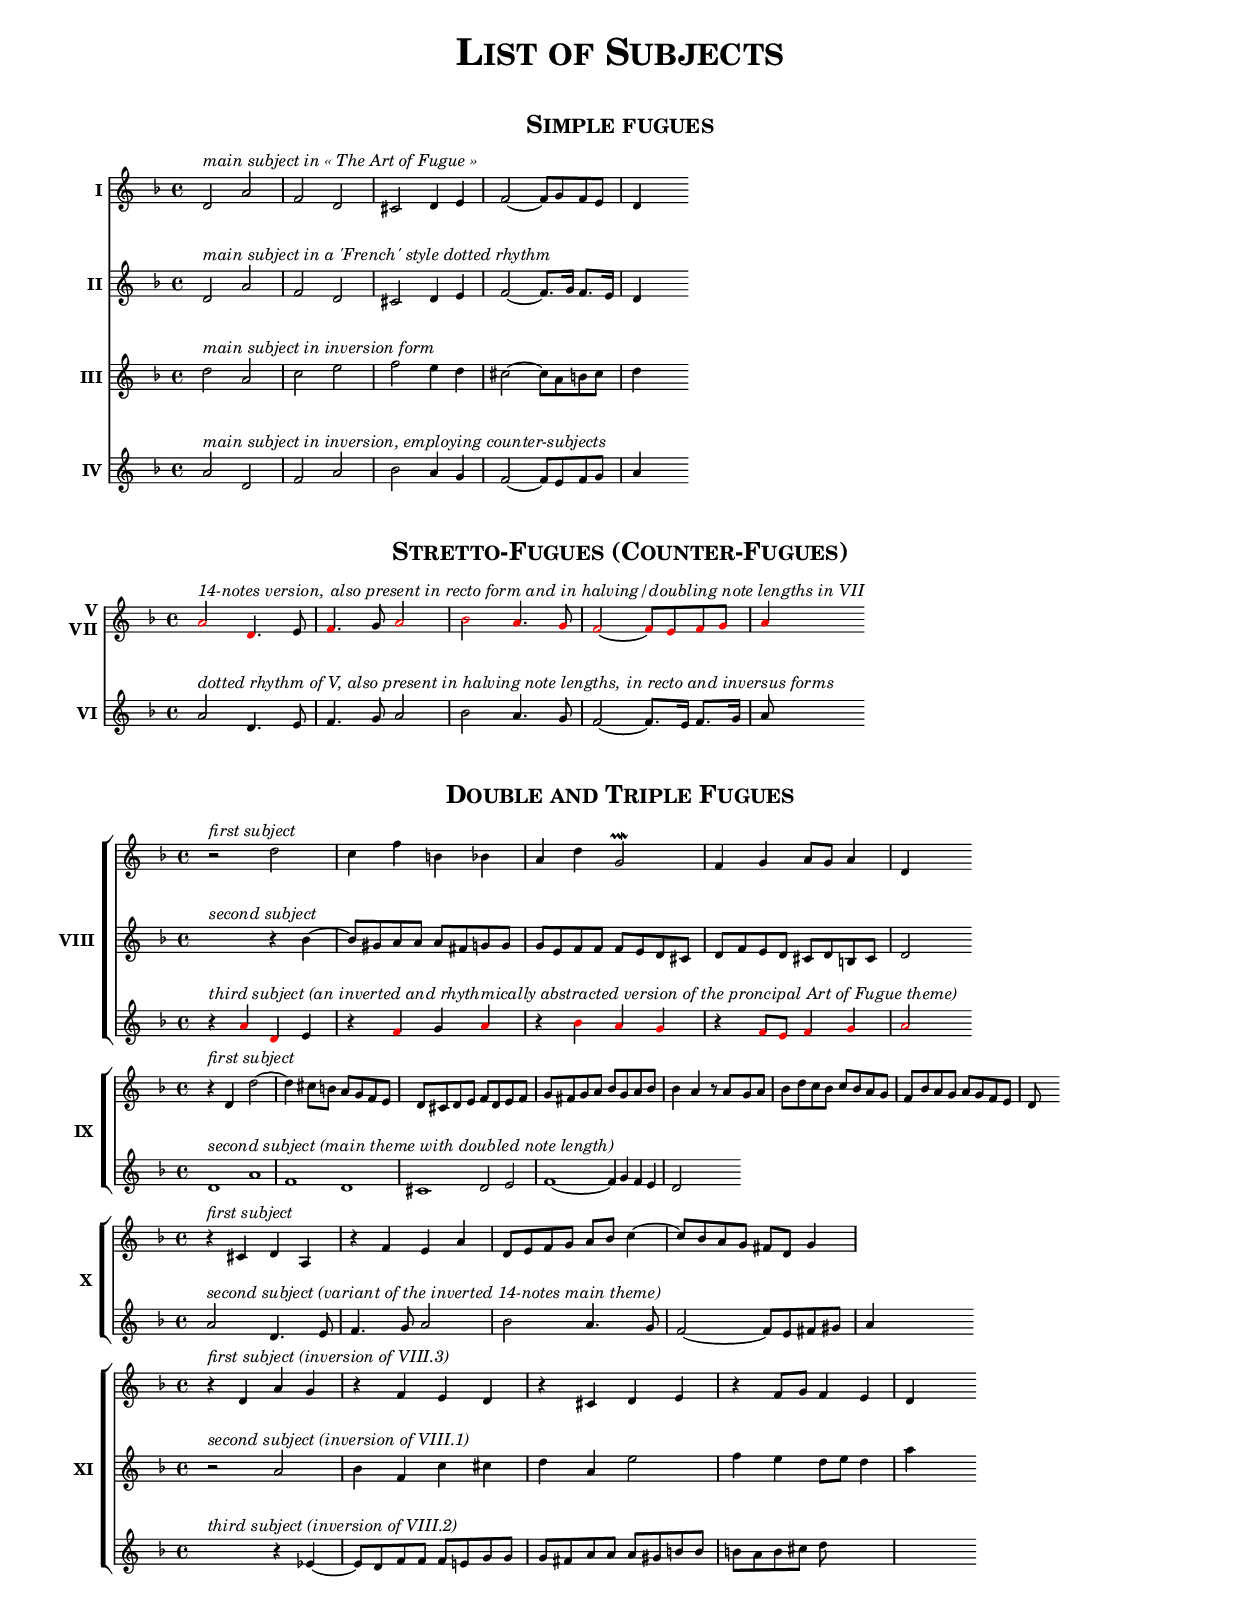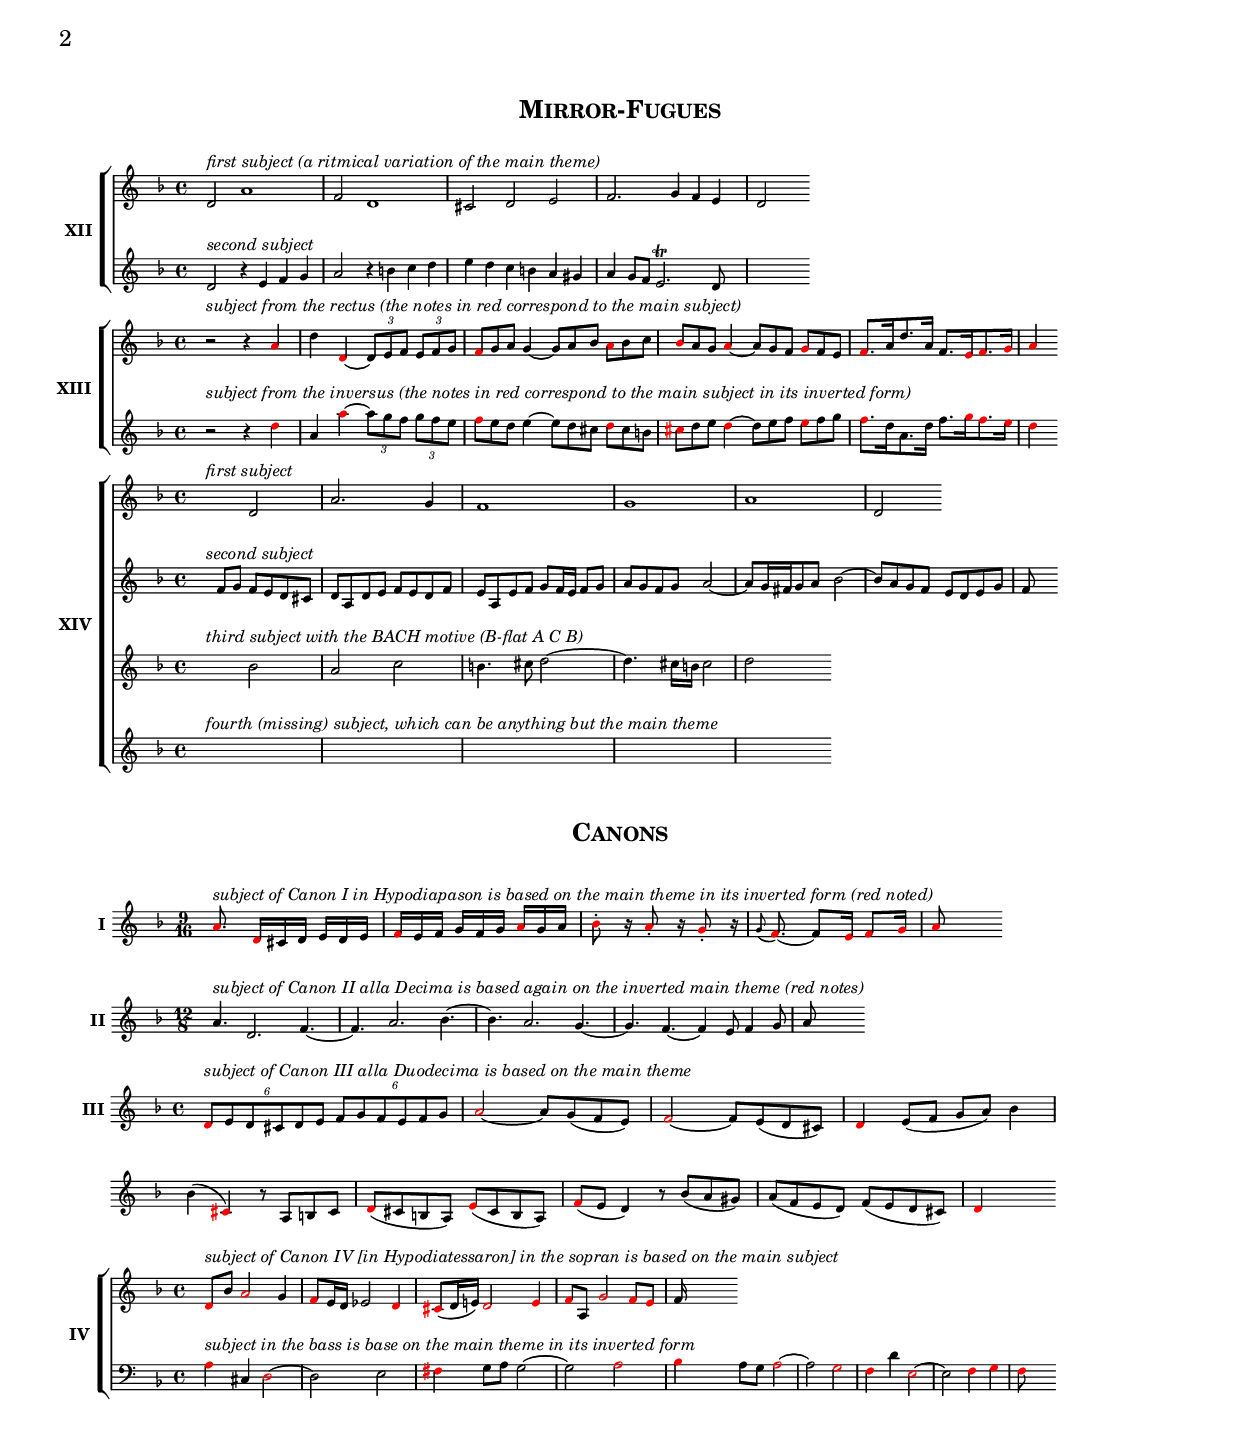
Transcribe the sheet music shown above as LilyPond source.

\include "./macros.ly"

commonSettings = {
  \time 4/4
  \key d \minor
  %\once\override Staff.TimeSignature.stencil = ##f
  \override Score.BarNumber.break-visibility = ##(#f #f #f)
  \override Staff.NoteHead.style = #'baroque
}

CommonSubjectI = {
  \commonSettings
  | d'2^\markup \abs-fontsize #8 \italic { "main subject in « The Art of Fugue »" }
    a'
  | f d | cis d4 e | f2~ f8 g f e | d4 s
}
CommonSubjectII = {
  \commonSettings
  | d'2^\markup \abs-fontsize #8 \italic { "main subject in a 'French' style dotted rhythm" }
    a'
  | f d | cis d4 e | f2~ f8. g16 f8. e16 | d4 s
}
CommonSubjectIII = {
  \commonSettings
  | d''2^\markup \abs-fontsize #8 \italic { "main subject in inversion form" }
    a
  | c e | f e4 d | cis2~ cis8 a b cis | d4 s
}
CommonSubjectIV = {
  \commonSettings
  | a'2^\markup \abs-fontsize #8 \italic { "main subject in inversion, employing counter-subjects" }
    d,
  | f a | bes a4 g | f2~ f8 e f g | a4 s
}
CommonSubjectV = {
  \commonSettings
  | \red a'2^\markup \abs-fontsize #8 \italic  {
      "14-notes version,"
      "also present in recto form and in halving/doubling note lengths in VII"
    }
    \once\override Stem.length = #6 \red d,4. e8
  | \red f4. g8 \red a2
  | \red bes \red a4. \red g8
  | \red \red f2~ \red f8 \red e \red f \red g
  | \red a4 s
}

CommonSubjectVI = {
  \commonSettings
  | a'2^\markup \abs-fontsize #8 \italic  {
      "dotted rhythm of V, also present in halving note lengths,"
      "in recto and inversus forms"
    }
    \once\override Stem.length = #5 d,4. e8
  | f4. g8 a2 | bes a4. g8 | f2~ f8. e16 f8. g16 | a8 s4.
}

SubjectVIIIFirst = \relative {
  \commonSettings
  | r2^\markup \abs-fontsize #8 \italic { "first subject" }
    d''
  | c4 f b, bes | a d g,2^\prallmordent | f4 g a8 g a4 | d,4 s
}
SubjectVIIISecond = \relative {
  \commonSettings
  | s2^\markup \abs-fontsize #8 \italic { "second subject" }
    r4 bes'~
  | bes8 gis a a a fis g g | g e f f f e d cis | d f e d cis d b cis | d2
}
SubjectVIIIThird = \relative {
  \commonSettings
  | r4^\markup \abs-fontsize #8 \italic {
      "third subject (an inverted and rhythmically abstracted version of the proncipal Art of Fugue theme)"
    }
    \red a' \red d, e | r \red f g \red a | r \red bes \red a \red g | r \red { f8 e f4 g | a2 } % s
}

SubjectIXFirst = {
  \commonSettings
  | r4^\markup \abs-fontsize #8 \italic {
      "first subject"
    }
    d' d'2~ | d4 cis8 b a g f e | d cis d e f d e f | g fis g a bes g a bes | bes4 a r8 a g a
  | bes d c bes c bes a g | f bes a g a g f e | d s
}
SubjectIXSecond = {
  \commonSettings
  | d'1*1/2^\markup \abs-fontsize #8 \italic {
      "second subject (main theme with doubled note length)"
    }
    a' | f d | cis d2*1/2 e | f1*1/2~ f4*1/2 g f e | d2*1/2 s1*1/2
}

SubjectXFirst = {
  \commonSettings
  | r4^\markup \abs-fontsize #8 \italic {
      "first subject"
    }
    cis' d a | r f' e a | d,8 e f g a bes c4~ | c8 bes a g fis d g4
}
SubjectXSecond = {
  \commonSettings
  | a'2^\markup \abs-fontsize #8 \italic {
      "second subject (variant of the inverted 14-notes main theme)"
    }
    d,4. e8 | f4. g8 a2 | bes a4. g8 | f2~ f8 e fis gis | a4 s2
}

SubjectXIFirst = {
  \commonSettings
  | r4^\markup \abs-fontsize #8 \italic {
      "first subject (inversion of VIII.3)"
    }
    d' a' g
  | r f e d | r cis d e | r f8 g f4 e | d4 s
}
SubjectXISecond = {
  \commonSettings
  | r2^\markup \abs-fontsize #8 \italic {
      "second subject (inversion of VIII.1)"
    }
    a'
  | bes4 f c' cis | d a e'2 | f4 e d8 e d4 | a'4 s
}
SubjectXIThird = {
  \commonSettings
  | s2^\markup \abs-fontsize #8 \italic {
      "third subject (inversion of VIII.2)"
    }
    r4 ees'~
  | ees8 d f f f e g g | g fis a a a gis b b | b a b cis d s4. | s2
}

SubjectXIIFirst = {
  \commonSettings
  | d'2*2/3^\markup \abs-fontsize #8 \italic {
      "first subject (a ritmical variation of the main theme)"
    }
    a'1*2/3
  | f2*2/3 d1*2/3 | cis2*2/3 d e | f2.*2/3 g4*2/3 f e | d2*2/3 s4*2/3
}
SubjectXIISecond = {
  \commonSettings
  | d'2*2/3^\markup \abs-fontsize #8 \italic { "second subject" }
    r4*2/3 e f g | a2*2/3 r4*2/3 b c d | e d c b a gis | a g8*2/3[ f] e2.*2/3\trill d8*2/3 s % e
 %| f4*2/3 e8*2/3[ d] cis2.*2/3 b8*2/3 cis | d2*2/3 r4*2/3 f, g a
  | s2
}

SubjectXIIIFirst = {
  \commonSettings
  | r2^\markup \abs-fontsize #8 \italic {
      "subject from the rectus (the notes in red correspond to the main subject)"
    }
    r4 \red a' | d \red d,~ \tuplet 3/2 { d8 e f } \tuplet 3/2 { e f g }
  | \omit TupletNumber \tuplet 3/2 { \red f g a } g4~ \tuplet 3/2 { g8 a bes } \tuplet 3/2 { \red a bes c }
  | \tuplet 3/2 { \red bes a g } \red a4~ \tuplet 3/2 { a8 g f } \tuplet 3/2 { \red g f e }
  | \red f8.[ a16 d8. a16] f8.[ \red e16 \red f8. \red g16] | \red a4
}
SubjectXIIISecond = {
  \commonSettings
  | r2^\markup \abs-fontsize #8 \italic {
      "subject from the inversus (the notes in red correspond to the main subject in its inverted form)"
    }
    r4 \red d'' | a \red a'~ \tuplet 3/2 { a8 g f } \tuplet 3/2 { g f e }
  | \omit TupletNumber \tuplet 3/2 { \red f e d } e4~ \tuplet 3/2 { e8 d cis } \tuplet 3/2 { \red d cis b }
  | \tuplet 3/2 { \red cis d e } \red d4~ \tuplet 3/2 { d8 e f } \tuplet 3/2 { \red e f g }
  | \red f8.[ d16 a8. d16] f8.[ \red g16 \red f8. \red e16] | \red d4
}

SubjectXIVFirst = {
  \commonSettings
  | s2^\markup \abs-fontsize #8 \italic { "first subject" }
    d'
  | a'2. g4 | f1 | g | a | d,2 % s
}
SubjectXIVSecond = {
  \commonSettings
  | s4^\markup \abs-fontsize #8 \italic { "second subject" }
    f'8 g f e d cis
  | d a d e f e d f | e a, e' f g f16 e f8 g | a g f g a2~ | a8[ g16 fis g8 a] bes2~ | bes8 a g f e d e g
  | f s % s2.
}
SubjectXIVThird = {
  \commonSettings
  | s2^\markup \abs-fontsize #8 \italic {
      "third subject with the BACH motive (B-flat A C B)"
    }
    bes'
  | a c | b4. cis8 d2~ | d4. cis16 b  cis2 | d % s
}
SubjectXIVFourth = {
  \commonSettings
  | s1^\markup \abs-fontsize #8 \italic {
      "fourth (missing) subject, which can be anything but the main theme"
    }
  | s | s | s | s2
}

CanonI = {
  \commonSettings
  \time 9/16
  | \red a'8.^\markup \abs-fontsize #8 \italic {
      "subject of Canon I in Hypodiapason is based on the main theme in its inverted form (red noted)"
    }
    \red d,16 cis d e d e
  | \red f e f g f g \red a g a
  | \red bes8^. r16 \red a8_. r16 \red g8_. r16
  | \appoggiatura g8 \red f8.~ f8 \red e16 \red f8 \red g16
  | \red a8 s
}
CanonII = {
  \commonSettings
  \time 12/8
  | a'4.^\markup \abs-fontsize #8 \italic {
      "subject of Canon II alla Decima is based again on the inverted main theme (red notes)"
    }
    d,2. f4.~
  | f a2. bes4.~
  | bes a2. g4.~
  | g f~ f4 e8 f4 g8
  | a8 s4
}
CanonIII = {
  \commonSettings
  | \tuplet 6/4 {
      \red d'8[^\markup \abs-fontsize #8 \italic {
        "subject of Canon III alla Duodecima is based on the main theme"
      }
      e d cis d e]
    } \tuplet 6/4 { f[ g f e f g] }
  | \red a2~ a8 g( f e)
  | \red f2~ f8 e( d cis)
  | \red d4 e8( f g a) bes4
  | bes( \red  cis,) r8 a b cis
  | \red d( cis b a) \red e'( cis b a)
  | \red f'( e d4) r8 bes'( a gis)
  | a( f e d) f( e d cis)
  | \red d4 s
}
CanonIVSopran = {
  \commonSettings
  | \red d'8^\markup \abs-fontsize #8 \italic {
      "subject of Canon IV [in Hypodiatessaron] in the sopran is based on the main subject"
     }
     bes' \red a2 g4
  | \red f8 e16 d ees2 \red d4
  | \red cis8_( d16 e!) \red d2 \red e4
  | \red f8 a, \red g'2 \red f8 \red e
  | f16 s8.
}
CanonIVBass = {
  \commonSettings
  \clef bass
  | \red a4^\markup \abs-fontsize #8 \italic {
      "subject in the bass is base on the main theme in its inverted form"
    }
    cis, \red  d2~ \noBreak
  | d e \noBreak
  | \red fis4 g8 a g2~ \noBreak
  | g \red a \noBreak
  | \red bes4 a8 g \red a2~ \noBreak
  | a \red g \noBreak
  | \red f4 d' \red e,2~ \noBreak
  | e \red f4 \red g \noBreak
  | \red f8 s
}

\markup \fill-line {
  \center-column \abs-fontsize #18 \smallCaps \bold {
    \null
    "List of Subjects"
    \vspace #1
  }
}

\markup \fill-line {
  \center-column \abs-fontsize #12 \smallCaps \bold {
    \null
    "Simple fugues"
    \vspace #0.5
  }
}

\markup \line {
  \hspace #2
  \left-column {
    \score {
      <<
        \new Staff \with {
          instrumentName = \markup \abs-fontsize #8 \bold { "I " }
        } \relative \CommonSubjectI
        \new Staff \with {
          instrumentName = \markup \abs-fontsize #8 \bold { "II " }
        } \relative \CommonSubjectII
        \new Staff \with {
          instrumentName = \markup \abs-fontsize #8 \bold { "III " }
        } \relative \CommonSubjectIII
        \new Staff \with {
          instrumentName = \markup \abs-fontsize #8 \bold { "IV " }
        } \relative \CommonSubjectIV
      >>
      \layout {
        %\context {
        %  \Score
        %  proportionalNotationDuration = #(ly:make-moment 1)
        %}
        indent = #0
        line-width = #160
        #(layout-set-staff-size 12)
      }
    }
  }
}

\markup \fill-line {
  \center-column \abs-fontsize #12 \smallCaps \bold {
    \null\null
    "Stretto-Fugues (Counter-Fugues)"
    \vspace #0.5
  }
}

\markup \line {
  \hspace #1
  \left-column {
    \score {
      <<
        \new Staff \with {
          instrumentName = \markup \abs-fontsize #8 \bold {
            \right-column { "V " \raise #1.8 \line { "VII " } }
          }
        } \relative \CommonSubjectV
        % Contrapunctus VI
        \new Staff \with {
          instrumentName = \markup \abs-fontsize #8 \bold { "VI " }
        } \relative \CommonSubjectVI
      >>
      \layout {
        %\context {
        %  \Score
        %  proportionalNotationDuration = #(ly:make-moment 1)
        %}
        indent = #0
        line-width = #160
        #(layout-set-staff-size 12)
      }
    }
  }
}

\markup \fill-line {
  \center-column \abs-fontsize #12 \smallCaps \bold {
    \null\null
    "Double and Triple Fugues"
    \vspace #0.5
  }
}

% Contrapunctus VIII
\markup \line {
  \left-column {
    \score {
      <<
        \new ChoirStaff \with {
          instrumentName = \markup \abs-fontsize #8 \bold { "VIII " }
          \override StaffGrouper.staff-staff-spacing = #'(
                      (basic-distance . 0)
                      (padding . 2))
          }
        <<
        \new Staff {
          \new Voice = "subjectviii1" \relative \SubjectVIIIFirst
        }
        \new Staff {
          \new Voice = "subjectviii2" \relative \SubjectVIIISecond
        }
        \new Staff {
          \new Voice = "subjectviii3" \relative \SubjectVIIIThird
        }
        >>
      >>
      \layout {
        %\context {
        %  \Score
        %  proportionalNotationDuration = #(ly:make-moment 1)
        %}
        indent = #0
        line-width = #160
        #(layout-set-staff-size 12)
      }
    }
  }
}

% Contrapunctus IX
\markup \line {
  \hspace #1.4
  \left-column {
    \score {
      <<
        \new ChoirStaff \with {
          instrumentName = \markup \abs-fontsize #8 \bold { "IX " }
          \override StaffGrouper.staff-staff-spacing = #'(
                      (basic-distance . 0)
                      (padding . 2))
          }
        <<
        \new Staff {
          \new Voice = "subjectix1" \relative \SubjectIXFirst
        }
        \new Staff {
          \new Voice = "subjectix2" \relative \SubjectIXSecond
        }
        >>
      >>
      \layout {
        %\context {
        %  \Score
        %  proportionalNotationDuration = #(ly:make-moment 1)
        %}
        indent = #0
        line-width = #160
        #(layout-set-staff-size 12)
      }
    }
  }
}

% Contrapunctus X
\markup \line {
  \hspace #2.0
  \left-column {
    \score {
      <<
        \new ChoirStaff \with {
          instrumentName = \markup \abs-fontsize #8 \bold { "X " }
          \override StaffGrouper.staff-staff-spacing = #'(
                      (basic-distance . 0)
                      (padding . 2))
          }
        <<
        \new Staff {
          \new Voice = "subjectix1" \relative \SubjectXFirst
        }
        \new Staff {
          \new Voice = "subjectix2" \relative \SubjectXSecond
        }
        >>
      >>
      \layout {
        %\context {
        %  \Score
        %  proportionalNotationDuration = #(ly:make-moment 1)
        %}
        indent = #0
        line-width = #160
        #(layout-set-staff-size 12)
      }
    }
  }
}

% Contrapunctus XI
\markup \line {
  \hspace #1.4
  \left-column {
    \score {
      <<
        \new ChoirStaff \with {
          instrumentName = \markup \abs-fontsize #8 \bold { "XI " }
          \override StaffGrouper.staff-staff-spacing = #'(
                      (basic-distance . 0)
                      (padding . 2))
          }
        <<
        \new Staff {
          \new Voice = "subjectxi1" \relative \SubjectXIFirst
        }
        \new Staff {
          \new Voice = "subjectxi2" \relative \SubjectXISecond
        }
        \new Staff {
          \new Voice = "subjectxi3" \relative \SubjectXIThird
        }
        >>
      >>
      \layout {
        %\context {
        %  \Score
        %  proportionalNotationDuration = #(ly:make-moment 1)
        %}
        indent = #0
        line-width = #160
        #(layout-set-staff-size 12)
      }
    }
  }
}

\pageBreak

\markup \fill-line {
  \center-column \abs-fontsize #12 \smallCaps \bold {
    \null\null
    "Mirror-Fugues"
    \vspace #1
  }
}

% Contrapunctus XII
\markup \line {
  \hspace #0.6
  \left-column {
    \score {
      <<
        \new ChoirStaff \with {
          instrumentName = \markup \abs-fontsize #8 \bold { "XII " }
          \override StaffGrouper.staff-staff-spacing = #'(
                      (basic-distance . 0)
                      (padding . 2))
          }
        <<
        \new Staff {
          \new Voice = "subjectxii1" \relative \SubjectXIIFirst
        }
        \new Staff {
          \new Voice = "subjectxii2" \relative \SubjectXIISecond
        }
        >>
      >>
      \layout {
        %\context {
        %  \Score
        %  proportionalNotationDuration = #(ly:make-moment 1)
        %}
        indent = #0
        line-width = #160
        #(layout-set-staff-size 12)
      }
    }
  }
}

% Contrapunctus XIII
\markup \line {
  \hspace #-0.2
  \left-column {
    \score {
      <<
        \new ChoirStaff \with {
          instrumentName = \markup \abs-fontsize #8 \bold { "XIII " }
          \override StaffGrouper.staff-staff-spacing = #'(
                      (basic-distance . 0)
                      (padding . 2))
          }
        <<
        \new Staff {
          \new Voice = "subjectxiii1" \relative \SubjectXIIIFirst
        }
        \new Staff {
          \new Voice = "subjectxiii2" \relative \SubjectXIIISecond
        }
        >>
      >>
      \layout {
        %\context {
        %  \Score
        %  proportionalNotationDuration = #(ly:make-moment 1)
        %}
        indent = #0
        line-width = #160
        #(layout-set-staff-size 12)
      }
    }
  }
}

% Contrapunctus XIV
\markup \line {
  \hspace #0
  \left-column {
    \score {
      <<
        \new ChoirStaff \with {
          instrumentName = \markup \abs-fontsize #8 \bold { "XIV " }
          \override StaffGrouper.staff-staff-spacing = #'(
                      (basic-distance . 0)
                      (padding . 2))
          }
        <<
        \new Staff {
          \new Voice = "subjectxiv1" \relative \SubjectXIVFirst
        }
        \new Staff {
          \new Voice = "subjectxiv2" \relative \SubjectXIVSecond
        }
        \new Staff {
          \new Voice = "subjectxiv3" \relative \SubjectXIVThird
        }
        \new Staff {
          \new Voice = "subjectxiv4" \relative \SubjectXIVFourth
        }
        >>
      >>
      \layout {
        %\context {
        %  \Score
        %  proportionalNotationDuration = #(ly:make-moment 1)
        %}
        indent = #0
        line-width = #160
        #(layout-set-staff-size 12)
      }
    }
  }
  \vspace #3
}

\markup \fill-line {
  \center-column \abs-fontsize #12 \smallCaps \bold {
    \null\null
    "Canons"
    \vspace #0.5
  }
}

\markup \line {
  \hspace #3.8
  \left-column {
    \score {
      <<
        \new Staff \with {
          instrumentName = \markup \abs-fontsize #8 \bold { "I " }
        } \relative \CanonI
      >>
      \layout {
        indent = #0
        line-width = #160
        #(layout-set-staff-size 12)
      }
    }
  }
  \vspace #2
}

\markup \line {
  \hspace #3
  \left-column {
    \score {
      <<
        \new Staff \with {
          instrumentName = \markup \abs-fontsize #8 \bold { "II " }
        } \relative \CanonII
      >>
      \layout {
        indent = #0
        line-width = #160
        #(layout-set-staff-size 12)
      }
    }
  }
  \vspace #2
}

\markup \line {
  \hspace #2.2
  \left-column {
    \score {
      <<
        \new Staff \with {
          instrumentName = \markup \abs-fontsize #8 \bold { "III " }
        } \relative \CanonIII
      >>
      \layout {
        indent = #0
        line-width = #160
        #(layout-set-staff-size 12)
      }
    }
  }
  \vspace #2
}

\markup \line {
  \hspace #1
  \left-column {
    \vspace #0.5
    \score {
      <<
        \new ChoirStaff \with {
          instrumentName = \markup \abs-fontsize #8 \bold { "IV " }
          \override StaffGrouper.staff-staff-spacing = #'(
                      (basic-distance . 0)
                      (padding . 2))
          }
        <<
        \new Staff {
          \new Voice = "canonivsopran" \relative \CanonIVSopran
        }
        \new Staff {
          \new Voice = "canonivbass" \relative \CanonIVBass
        }
        >>
      >>
      \layout {
        indent = #0
        line-width = #160
        #(layout-set-staff-size 12)
      }
    }
  }
}
